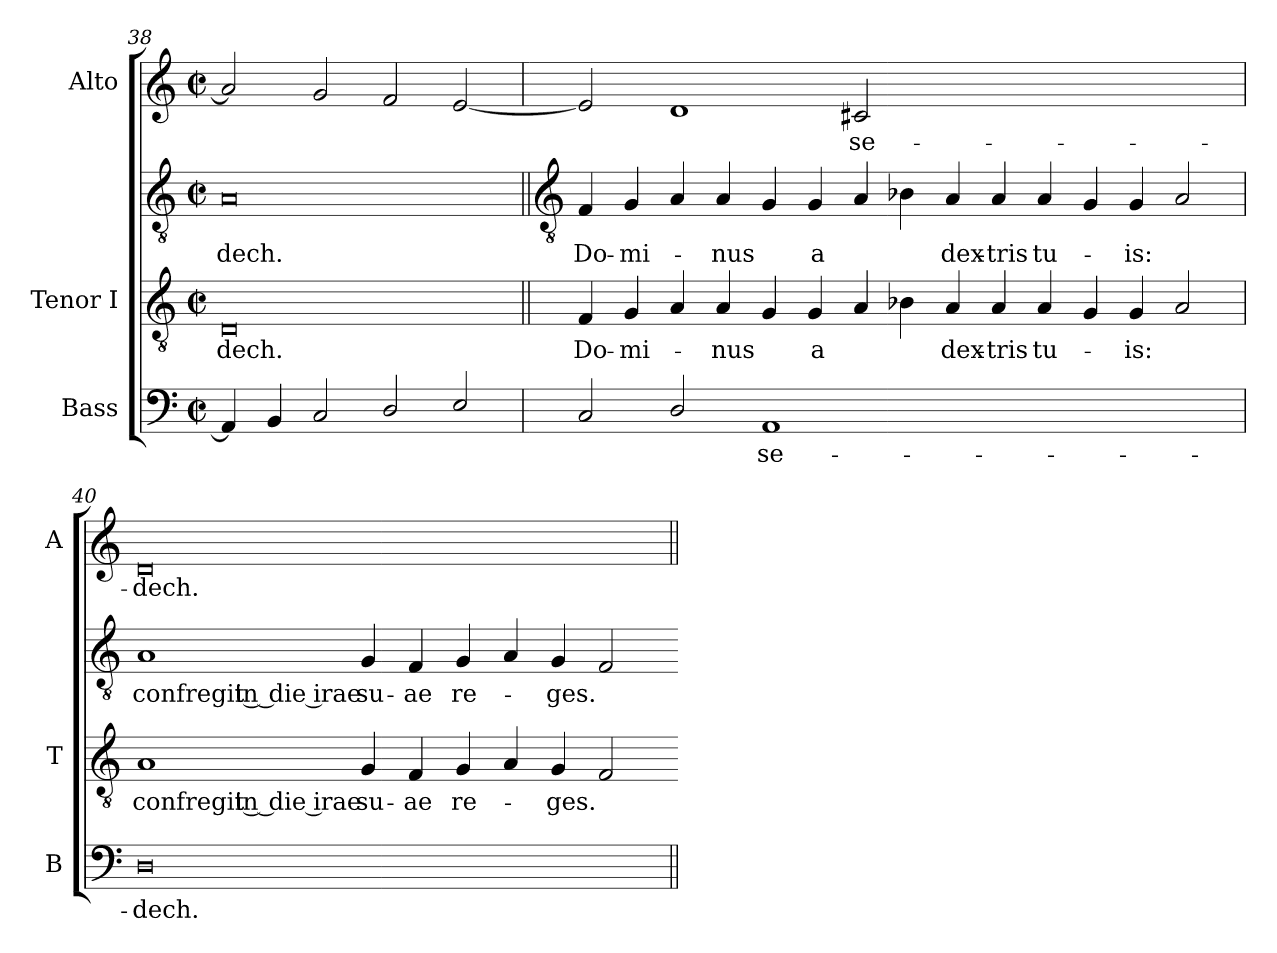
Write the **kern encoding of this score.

**kern	**text	**kern	**text	**kern	**text	**kern	**text
*part3	*part3	*part2	*part2	*part2	*part2	*part1	*part1
*staff4	*staff4	*staff3	*staff3	*staff2	*staff2	*staff1	*staff1
*I"Bass	*	*I"Tenor I	*	*	*	*I"Alto	*
*I'B	*	*I'T	*	*	*	*I'A	*
*clefF4	*	*clefGv2	*	*clefGv2	*	*clefG2	*
*k[]	*	*k[]	*	*k[]	*	*k[]	*
*C:	*	*C:	*	*C:	*	*C:	*
*M4/2	*	*M4/2	*	*M4/2	*	*M4/2	*
*met(c|)	*	*met(c|)	*	*met(c|)	*	*met(c|)	*
=38	=38	=38	=38	=38	=38	=38	=38
!	!	!	!LO:LY:b	!	!LO:LY:b	!	!
4AA]	.	0D	dech.	0A	-dech.	2a]	.
4BB	.	.	.	.	.	.	.
2C	.	.	.	.	.	2g	.
2D/	.	.	.	.	.	2f	.
2E/	.	.	.	.	.	[2e	.
!!LO:LB:g=z
=39	=39	=39||	=39	=39||	=39	=39	=39
*	*	*	*	*clefGv2	*	*	*
*	*	*k[]	*	*k[]	*	*	*
*	*	*C:	*	*C:	*	*	*
!	!	!	!LO:LY:b	!	!LO:LY:b	!	!
2C	.	4F	Do-	4F	Do-	2e]	.
!	!	!	!LO:LY:b	!	!LO:LY:b	!	!
.	.	4G	-mi-	4G	-mi-	.	.
2D/	.	4A	.	4A	.	1d	.
!	!	!	!LO:LY:b	!	!LO:LY:b	!	!
.	.	4A	nus	4A	nus	.	.
!	!LO:LY:b	!	!	!	!	!	!
1AA	se-	4G	.	4G	.	.	.
!	!	!	!LO:LY:b	!	!LO:LY:b	!	!
.	.	4G	a	4G	a	.	.
!	!	!	!	!	!	!	!LO:LY:b
.	.	4A	.	4A	.	2c#	se-
.	.	4B-X	.	4B-X	.	.	.
!	!	!	!LO:LY:b	!	!LO:LY:b	!	!
1..ryy	.	4A	dex-	4A	dex-	1..ryy	.
!	!	!	!LO:LY:b	!	!LO:LY:b	!	!
.	.	4A	-tris	4A	-tris	.	.
!	!	!	!LO:LY:b	!	!LO:LY:b	!	!
.	.	4A	tu-	4A	tu-	.	.
.	.	4G	.	4G	.	.	.
!	!	!	!LO:LY:b	!	!LO:LY:b	!	!
.	.	4G	is:	4G	is:	.	.
.	.	2A	.	2A	.	.	.
=40	=40	=40	=40	=40	=40	=40	=40
!	!LO:LY:b	!	!LO:LY:b	!	!LO:LY:b	!	!LO:LY:b
0D	-dech.	1A	confregit in die irae	1A	confregit in die irae	0d	-dech.
!	!	!	!LO:LY:b	!	!LO:LY:b	!	!
.	.	4G	su-	4G	su-	.	.
!	!	!	!LO:LY:b	!	!LO:LY:b	!	!
.	.	4F	-ae	4F	-ae	.	.
!	!	!	!LO:LY:b	!	!LO:LY:b	!	!
.	.	4G	re-	4G	re-	.	.
.	.	4A	.	4A	.	.	.
!	!	!	!LO:LY:b	!	!LO:LY:b	!	!
2.ryy	.	4G	ges.	4G	ges.	2.ryy	.
.	.	2F	.	2F	.	.	.
=||	=||	=-	=||	=-	=||	=||	=||
*-	*-	*-	*-	*-	*-	*-	*-
